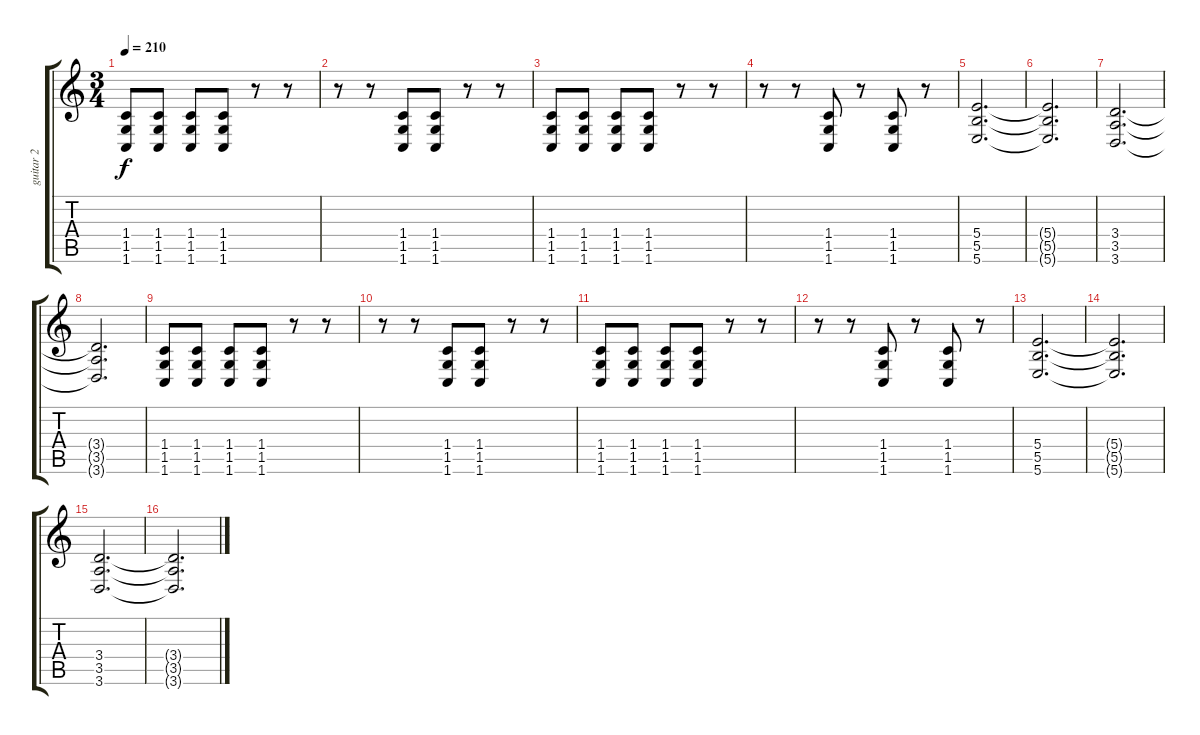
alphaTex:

\track ("guitar 2" "guitar 2") {instrument distortionguitar}
\staff {score tabs}
\tuning (Db4 Ab3 E3 B2 Gb2 B1) {hide}
\ts (3 4)
\tempo 210
\clef g2
\ks c
(1.4 1.5 1.6).8{dy f} (1.4 1.5 1.6).8 (1.4 1.5 1.6).8 (1.4 1.5 1.6).8 r.8 r.8 |
r.8 r.8 (1.4 1.5 1.6).8 (1.4 1.5 1.6).8 r.8 r.8 |
(1.4 1.5 1.6).8 (1.4 1.5 1.6).8 (1.4 1.5 1.6).8 (1.4 1.5 1.6).8 r.8 r.8 |
r.8 r.8 (1.4 1.5 1.6).8 r.8 (1.4 1.5 1.6).8 r.8 |
(5.4 5.5 5.6).2{d} |
(5.4{t} 5.5{t} 5.6{t}).2{d} |
(3.4 3.5 3.6).2{d} |
(3.4{t} 3.5{t} 3.6{t}).2{d} |
(1.4 1.5 1.6).8 (1.4 1.5 1.6).8 (1.4 1.5 1.6).8 (1.4 1.5 1.6).8 r.8 r.8 |
r.8 r.8 (1.4 1.5 1.6).8 (1.4 1.5 1.6).8 r.8 r.8 |
(1.4 1.5 1.6).8 (1.4 1.5 1.6).8 (1.4 1.5 1.6).8 (1.4 1.5 1.6).8 r.8 r.8 |
r.8 r.8 (1.4 1.5 1.6).8 r.8 (1.4 1.5 1.6).8 r.8 |
(5.4 5.5 5.6).2{d} |
(5.4{t} 5.5{t} 5.6{t}).2{d} |
(3.4 3.5 3.6).2{d} |
(3.4{t} 3.5{t} 3.6{t}).2{d}
